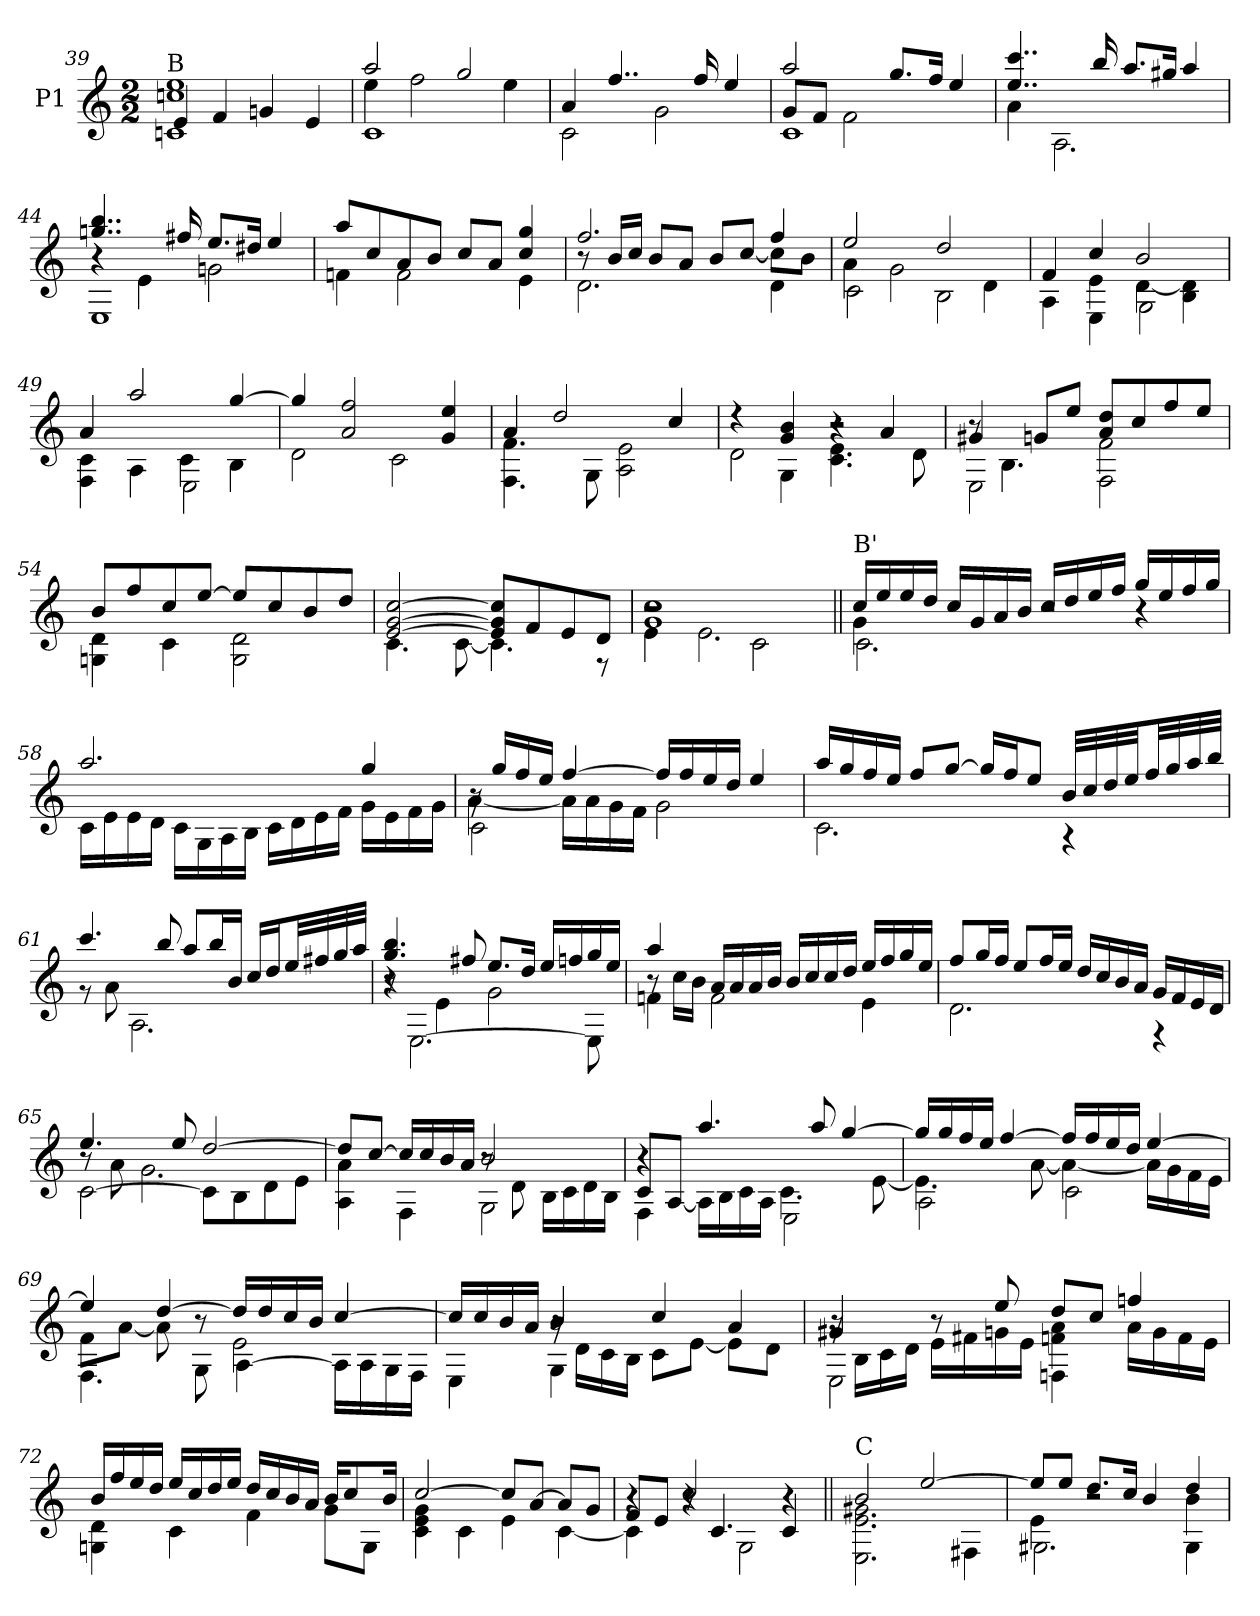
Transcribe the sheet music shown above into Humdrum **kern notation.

**kern
*part1
*staff1
*I"P1
!!LO:PB:g=z
*clefG2
*ITrd7c12
*k[]
*a:
*M2/2
=39
*^
*	*^
!LO:TX:a:t=B	!	!
1cni 1ei	4Ei/	1Cni
.	4Fi/	.
.	4Gni/	.
.	4Ei/	.
=40	=40	=40
2ai/	4ei\	1Ci
.	2fi\	.
2gi/	.	.
.	4ei\	.
*	*v	*v
=41	=41
4Ai/	2Ci\
4..fi/	.
.	2Gi\
16fi/	.
4ei/	.
=42	=42
*	*^
2ai/	8Gi/L	1Ci
.	8Fi/J	.
.	2Fi\	.
8.gi/L	.	.
16fi/Jk	.	.
4ei/	4ryy	.
*	*v	*v
=43	=43
4..ei/ 4..cci	4Ai\
.	2.AAi\
16bi/	.
8.ai/L	.
16g#Xi/Jk	.
4ai/	.
=44	=44
*	*^
4..gni/ 4..bi	4r	1EEi
.	4Ei\	.
16f#Xi/	.	.
8.ei/L	2Gni\	.
16d#Xi/Jk	.	.
4ei/	.	.
*	*v	*v
!!LO:LB:g=z
=45	=45
8ai/L	4Fni\
8ci/	.
8Ai/	2Fi\
8Bi/J	.
8ci/L	.
8Ai/J	.
4ci/ 4gi	4Ei\
=46	=46
*	*^
2.fi/	8r	2.Di\
.	16Bi/LL	.
.	16ci/JJ	.
.	8Bi/L	.
.	8Ai/J	.
.	8Bi/L	.
.	[<8ci/J	.
4fi/	8ci\L]	4Di\
.	8Bi\J	.
=47	=47	=47
2ei/	4Ai\	2Ci\
.	2Gi\	.
2di/	.	2BBi\
.	4Di\	.
=48	=48	=48
4Fi/	4ryy	4AAi\
4ci/	4Ei\	4EEi\
2Bi/	[<4Di\	2GGi\
.	4BBi\ 4Di]	.
=49	=49	=49
4Ai/	4FFi\ 4Ci	2ryy
2ai/	4AAi\	.
.	4Ci\	2EEi\
[>4gi/	4BBi\	.
*	*v	*v
=50	=50
4gi/]	2Di\
2Ai/ 2fi	.
.	2Ci\
4Gi/ 4ei	.
=51	=51
4Ai/	4.FFi\ 4.Fi
2di/	.
.	8GGi\
.	2AAi\ 2Ei
4ci/	.
!!LO:LB:g=z	!!
=52	=52
*	*^
4r	2Di\	4ryy
4Gi/ 4Bi	.	4GGi\
4r	2r	4.Ci\ 4.Ei
4Ai/	.	.
.	.	8Di\
=53	=53	=53
4G#Xi/	8r	2EEi\
.	4.BBi\	.
8Gni/L	.	.
8ei/J	.	.
8Ai/ 8diL	2Fi\	2FFi\
8ci/	.	.
8fi/	.	.
8ei/J	.	.
*	*v	*v
=54	=54
8Bi/L	4GGni\ 4Di
8fi/	.
8ci/	4Ci\
[>8ei/J	.
8ei/L]	2GGi\ 2Di
8ci/	.
8Bi/	.
8di/J	.
=55	=55
[>2Ei/ [>2Gi [>2ci	4.Ci\
.	[<8Ci\
8Ei/] 8Gi] 8ci]L	4.Ci\]
8Fi/	.
8Ei/	.
8Di/J	8r
=56	=56
*	*^
1Gi 1ci	4Ei\	2r
.	2.Ei\	.
.	.	2Ci\
!!LO:LB:g=z	!!	!!
=57||	=57||	=57||
!LO:TX:a:t=B'	!	!
16ci/LL	4Gi\	2.Ci\
16ei/	.	.
16ei/	.	.
16di/JJ	.	.
16ci/LL	4ryy	.
16Gi/	.	.
16Ai/	.	.
16Bi/JJ	.	.
16ci/LL	2r	.
16di/	.	.
16ei/	.	.
16fi/JJ	.	.
16gi/LL	.	4r
16ei/	.	.
16fi/	.	.
16gi/JJ	.	.
*	*v	*v
=58	=58
2.ai/	16Ci\LL
.	16Ei\
.	16Ei\
.	16Di\JJ
.	16Ci\LL
.	16GGi\
.	16AAi\
.	16BBi\JJ
.	16Ci\LL
.	16Di\
.	16Ei\
.	16Fi\JJ
4gi/	16Gi\LL
.	16Ei\
.	16Fi\
.	16Gi\JJ
=59	=59
*	*^
16r	[<4Ai\	2Ci\
16gi/LL	.	.
16fi/	.	.
16ei/JJ	.	.
[>4fi/	16Ai\LL]	.
.	16Ai\	.
.	16Gi\	.
.	16Fi\JJ	.
16fi/LL]	2Gi\	2ryy
16fi/	.	.
16ei/	.	.
16di/JJ	.	.
4ei/	.	.
*	*v	*v
!!LO:LB:g=z
=60	=60
16ai/LL	2.Ci\
16gi/	.
16fi/	.
16ei/JJ	.
8fi/L	.
[>8gi/J	.
16gi/LL]	.
16fi/J	.
8ei/J	.
32Bi/LLL	4r
32ci/	.
32di/	.
32ei/JJ	.
32fi/LL	.
32gi/	.
32ai/	.
32bi/JJJ	.
=61	=61
4.cci/	8r
.	8Ai\
.	2.AAi\
8bi/	.
8ai/L	.
16bi/L	.
16Bi/JJ	.
16ci/LL	.
16di/J	.
32ei/LL	.
32f#Xi/	.
32gi/	.
32ai/JJJ	.
=62	=62
*	*^
4.gi/ 4.bi	4r	8r
.	.	[<2.EEi\
.	4Ei\	.
8f#Xi/	.	.
8.ei/L	2Gi\	.
16di/Jk	.	.
16ei/LL	.	.
16fni/	.	.
16gi/	.	8EEi\]
16ei/JJ	.	.
=63	=63	=63
4ai/	8r	4Fni\
.	16ci\LL	.
.	16Bi\JJ	.
16Ai/LL	2Fi\	2.ryy
16Ai/	.	.
16Ai/	.	.
16Bi/JJ	.	.
16Bi/LL	.	.
16ci/	.	.
16ci/	.	.
16di/JJ	.	.
16ei/LL	4Ei\	.
16fi/	.	.
16gi/	.	.
16ei/JJ	.	.
*	*v	*v
!!LO:LB:g=z
=64	=64
8fi/L	2.Di\
16gi/L	.
16fi/JJ	.
8ei/L	.
16fi/L	.
16ei/JJ	.
16di/LL	.
16ci/	.
16Bi/	.
16Ai/JJ	.
16Gi/LL	4r
16Fi/	.
16Ei/	.
16Di/JJ	.
=65	=65
*	*^
4.ei/	8r	[<2Ci\
.	8Ai\	.
.	2.Gi\	.
8ei/	.	.
[>2di/	.	8Ci\L]
.	.	8BBi\
.	.	8Di\
.	.	8Ei\J
=66	=66	=66
8di/L]	4AAi\ 4Ai	2ryy
[>8ci/J	.	.
16ci/LL]	4FFi\	.
16ci/	.	.
16Bi/	.	.
16Ai/JJ	.	.
2Bi/	8r	2GGi\
.	8Di\	.
.	16BBi\LL	.
.	16Ci\	.
.	16Di\	.
.	16BBi\JJ	.
=67	=67	=67
4r	8Ci/L	4FFi\
.	[<8AAi/J	.
4.ai/	16AAi\LL]	4ryy
.	16BBi\	.
.	16Ci\	.
.	16AAi\JJ	.
.	4.Ci\	2EEi\
8ai/	.	.
[>4gi/	.	.
.	[<8Ei\	.
!!LO:LB:g=z	!!	!!
=68	=68	=68
16gi/LL]	4.Ei\]	2AAi\
16gi/	.	.
16fi/	.	.
16ei/JJ	.	.
[>4fi/	.	.
.	[<8Ai\	.
16fi/LL]	4Ai\_<	2Ci\
16fi/	.	.
16ei/	.	.
16di/JJ	.	.
[>4ei/	16Ai\LL]	.
.	16Gi\	.
.	16Fi\	.
.	16Ei\JJ	.
=69	=69	=69
4ei/]	8Fi\L	4.FFi\
.	[<8Ai\J	.
[>4di/	8Ai\]	.
.	8r	8GGi\
16di/LL]	2Ei\	[<4AAi\
16di/	.	.
16ci/	.	.
16Bi/JJ	.	.
[>4ci/	.	16AAi\LL]
.	.	16AAi\
.	.	16GGi\
.	.	16FFi\JJ
=70	=70	=70
16ci/LL]	4EEi\	4ryy
16ci/	.	.
16Bi/	.	.
16Ai/JJ	.	.
4Bi/	16r	4GGi\
.	16Di\LL	.
.	16Ci\	.
.	16BBi\JJ	.
4ci/	8Ci\L	2ryy
.	[<8Ei\J	.
4Ai/	8Ei\L]	.
.	8Di\J	.
!!LO:LB:g=z	!!	!!
=71	=71	=71
4G#Xi/	16r	2EEi\
.	16BBi\LL	.
.	16Ci\	.
.	16Di\JJ	.
8r	16Ei\LL	.
.	16F#Xi\	.
8ei/	16Gni\	.
.	16Ei\JJ	.
8di/L	4Fni\ 4Ai	4FFni\
8ci/J	.	.
4fni/	16Ai\LL	4ryy
.	16Gi\	.
.	16Fi\	.
.	16Ei\JJ	.
*	*v	*v
=72	=72
16Bi/LL	4GGni\ 4Di
16fi/	.
16ei/	.
16di/JJ	.
16ei/LL	4Ci\
16ci/	.
16di/	.
16ei/JJ	.
16di/LL	4Fi\
16ci/	.
16Bi/	.
16Ai/JJ	.
16Bi/KL	8Gi\L
8ci/	.
.	8GGi\J
16Bi/Jk	.
=73	=73
[>2ci/	4Ci\ 4Ei 4Gi
.	4Ci\
8ci/L]	4Ei\
[>8Ai/J	.
8Ai/L]	[<4Ci\
8Gi/J	.
=74	=74
*	*^
8Fi/L	4r	4Ci\]
8Ei/J	.	.
2ci/	8r	4r
.	4.Ci/	.
.	.	2GGi\
4Ci/	4r	.
*	*v	*v
!!LO:PB:g=z
=75||	=75||
!LO:TX:a:t=C	!
2Bi/	2.EEi\ 2.Ei 2.G#Xi
[>2ei/	.
.	4FF#Xi\
=76	=76
*	*^
8ei/L]	4Ei\	2.GG#Xi\
8ei/J	.	.
8.di/L	2r	.
16ci/Jk	.	.
4Bi/	.	.
4di/	4Bi\	4GG#i\
*v	*v	*v
=
*-
